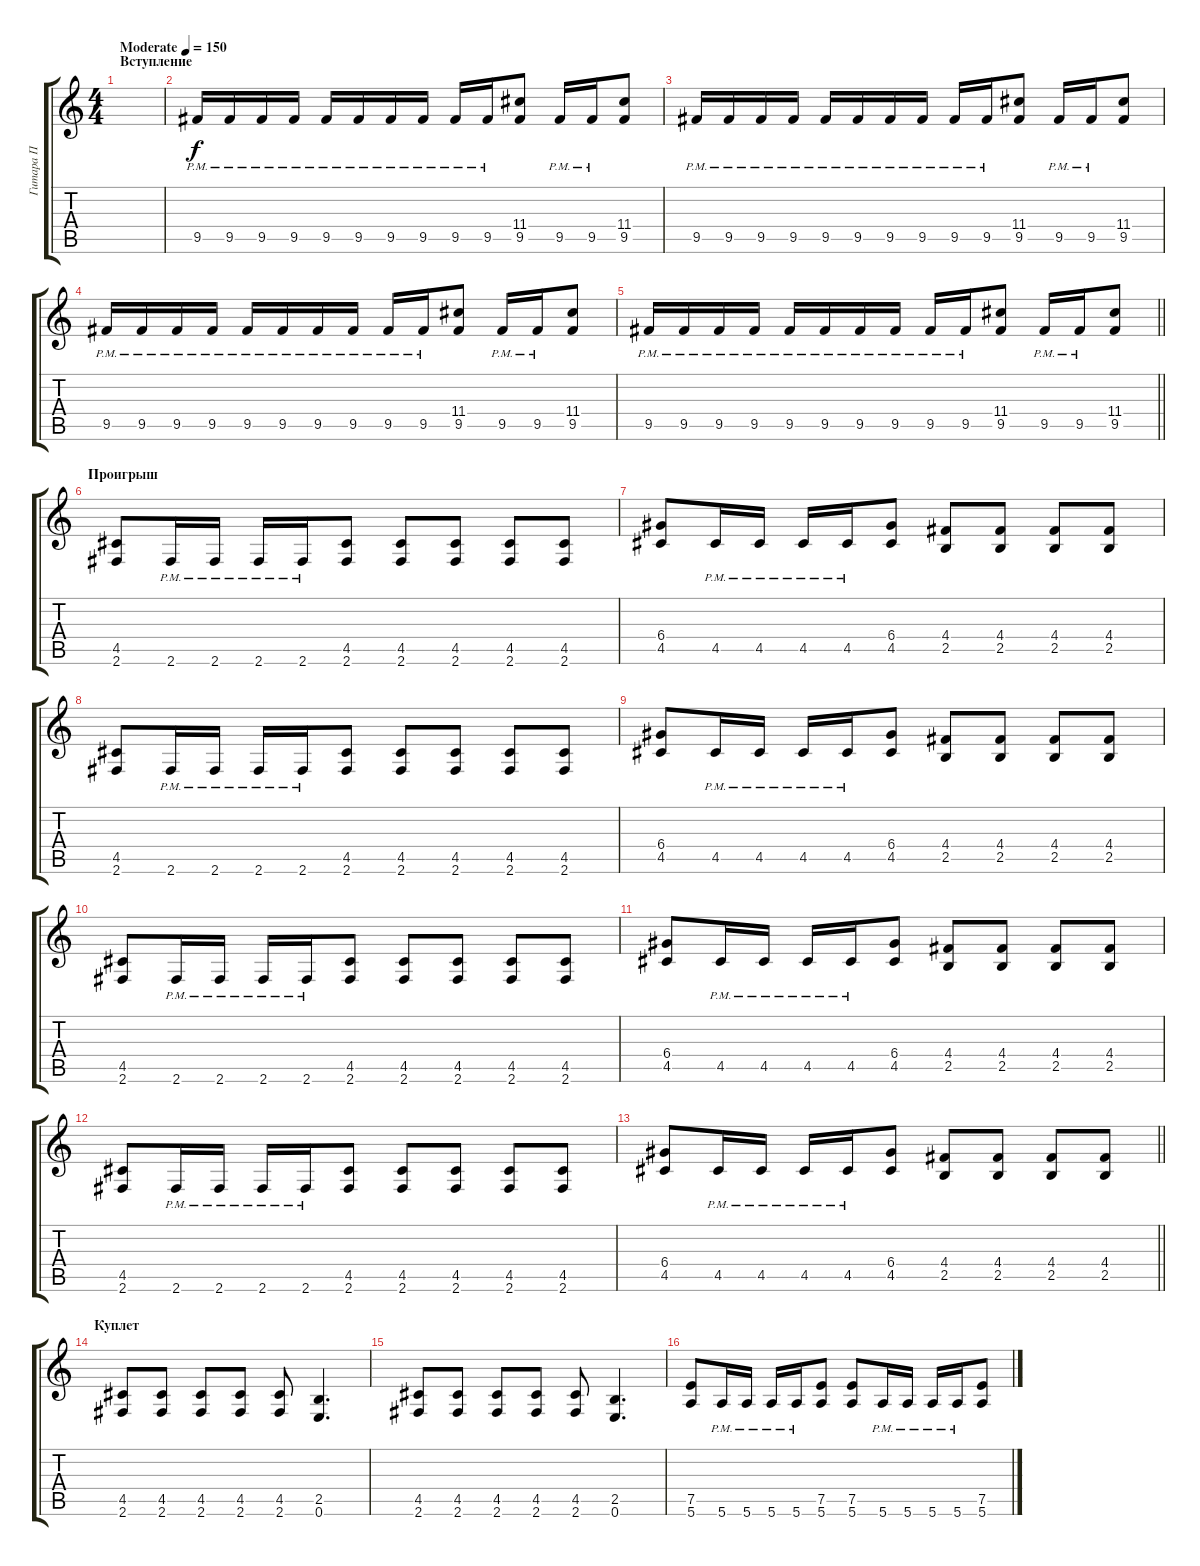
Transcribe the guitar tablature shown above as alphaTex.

\track ("Гитара П" "Гитара П") {instrument overdrivenguitar}
\staff {score tabs}
\tuning (E4 B3 G3 D3 A2 E2) {hide}
\ts (4 4)
\section ("" "Вступление")
\tempo (150 "Moderate")
\clef g2
\ks c
|
9.5{pm}.16 9.5{pm}.16 9.5{pm}.16 9.5{pm}.16 9.5{pm}.16 9.5{pm}.16 9.5{pm}.16 9.5{pm}.16 9.5{pm}.16 9.5{pm}.16 (11.4 9.5).8 9.5{pm}.16 9.5{pm}.16 (11.4 9.5).8 |
9.5{pm}.16 9.5{pm}.16 9.5{pm}.16 9.5{pm}.16 9.5{pm}.16 9.5{pm}.16 9.5{pm}.16 9.5{pm}.16 9.5{pm}.16 9.5{pm}.16 (11.4 9.5).8 9.5{pm}.16 9.5{pm}.16 (11.4 9.5).8 |
9.5{pm}.16 9.5{pm}.16 9.5{pm}.16 9.5{pm}.16 9.5{pm}.16 9.5{pm}.16 9.5{pm}.16 9.5{pm}.16 9.5{pm}.16 9.5{pm}.16 (11.4 9.5).8 9.5{pm}.16 9.5{pm}.16 (11.4 9.5).8 |
\barLineRight lightlight
9.5{pm}.16 9.5{pm}.16 9.5{pm}.16 9.5{pm}.16 9.5{pm}.16 9.5{pm}.16 9.5{pm}.16 9.5{pm}.16 9.5{pm}.16 9.5{pm}.16 (11.4 9.5).8 9.5{pm}.16 9.5{pm}.16 (11.4 9.5).8 |
\section ("" "Проигрыш")
(4.5 2.6).8 2.6{pm}.16 2.6{pm}.16 2.6{pm}.16 2.6{pm}.16 (4.5 2.6).8 (4.5 2.6).8 (4.5 2.6).8 (4.5 2.6).8 (4.5 2.6).8 |
(6.4 4.5).8 4.5{pm}.16 4.5{pm}.16 4.5{pm}.16 4.5{pm}.16 (6.4 4.5).8 (4.4 2.5).8 (4.4 2.5).8 (4.4 2.5).8 (4.4 2.5).8 |
(4.5 2.6).8 2.6{pm}.16 2.6{pm}.16 2.6{pm}.16 2.6{pm}.16 (4.5 2.6).8 (4.5 2.6).8 (4.5 2.6).8 (4.5 2.6).8 (4.5 2.6).8 |
(6.4 4.5).8 4.5{pm}.16 4.5{pm}.16 4.5{pm}.16 4.5{pm}.16 (6.4 4.5).8 (4.4 2.5).8 (4.4 2.5).8 (4.4 2.5).8 (4.4 2.5).8 |
(4.5 2.6).8 2.6{pm}.16 2.6{pm}.16 2.6{pm}.16 2.6{pm}.16 (4.5 2.6).8 (4.5 2.6).8 (4.5 2.6).8 (4.5 2.6).8 (4.5 2.6).8 |
(6.4 4.5).8 4.5{pm}.16 4.5{pm}.16 4.5{pm}.16 4.5{pm}.16 (6.4 4.5).8 (4.4 2.5).8 (4.4 2.5).8 (4.4 2.5).8 (4.4 2.5).8 |
(4.5 2.6).8 2.6{pm}.16 2.6{pm}.16 2.6{pm}.16 2.6{pm}.16 (4.5 2.6).8 (4.5 2.6).8 (4.5 2.6).8 (4.5 2.6).8 (4.5 2.6).8 |
\barLineRight lightlight
(6.4 4.5).8 4.5{pm}.16 4.5{pm}.16 4.5{pm}.16 4.5{pm}.16 (6.4 4.5).8 (4.4 2.5).8 (4.4 2.5).8 (4.4 2.5).8 (4.4 2.5).8 |
\section ("" "Куплет")
(4.5 2.6).8 (4.5 2.6).8 (4.5 2.6).8 (4.5 2.6).8 (4.5 2.6).8 (2.5 0.6).4{d} |
(4.5 2.6).8 (4.5 2.6).8 (4.5 2.6).8 (4.5 2.6).8 (4.5 2.6).8 (2.5 0.6).4{d} |
(7.5 5.6).8 5.6{pm}.16 5.6{pm}.16 5.6{pm}.16 5.6{pm}.16 (7.5 5.6).8 (7.5 5.6).8 5.6{pm}.16 5.6{pm}.16 5.6{pm}.16 5.6{pm}.16 (7.5 5.6).8
